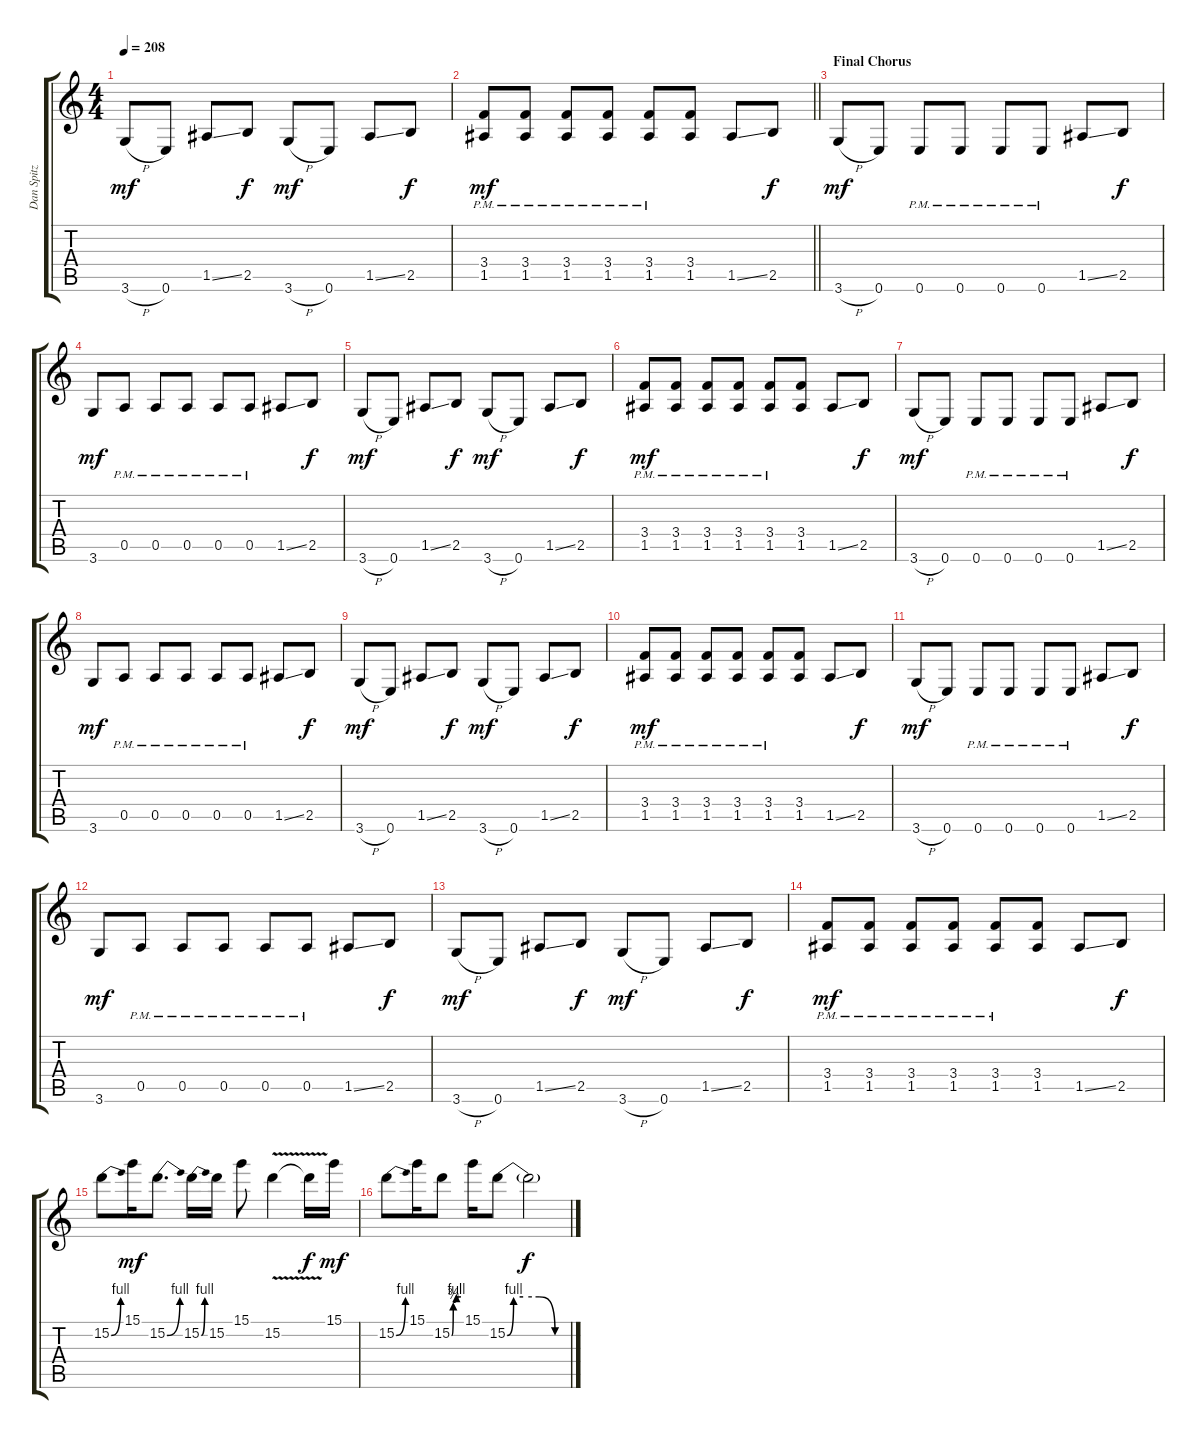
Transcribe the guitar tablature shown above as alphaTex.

\track ("Dan Spitz" "Dan Spitz") {instrument overdrivenguitar}
\staff {score tabs}
\tuning (E4 B3 G3 D3 A2 E2) {hide}
\ts (4 4)
\tempo 208
\clef g2
\ks c
3.6{h}.8{dy mf} 0.6.8 1.5{ss}.8 2.5.8{dy f} 3.6{h}.8{dy mf} 0.6.8 1.5{ss}.8 2.5.8{dy f} |
\barLineRight lightlight
(3.4{pm} 1.5{pm}).8{dy mf} (3.4{pm} 1.5{pm}).8 (3.4{pm} 1.5{pm}).8 (3.4{pm} 1.5{pm}).8 (3.4{pm} 1.5{pm}).8 (3.4 1.5).8 1.5{ss}.8 2.5.8{dy f} |
\section ("" "Final Chorus")
3.6{h}.8{dy mf} 0.6.8 0.6{pm}.8 0.6{pm}.8 0.6{pm}.8 0.6{pm}.8 1.5{ss}.8 2.5.8{dy f} |
3.6.8{dy mf} 0.5{pm}.8 0.5{pm}.8 0.5{pm}.8 0.5{pm}.8 0.5{pm}.8 1.5{ss}.8 2.5.8{dy f} |
3.6{h}.8{dy mf} 0.6.8 1.5{ss}.8 2.5.8{dy f} 3.6{h}.8{dy mf} 0.6.8 1.5{ss}.8 2.5.8{dy f} |
(3.4{pm} 1.5{pm}).8{dy mf} (3.4{pm} 1.5{pm}).8 (3.4{pm} 1.5{pm}).8 (3.4{pm} 1.5{pm}).8 (3.4{pm} 1.5{pm}).8 (3.4 1.5).8 1.5{ss}.8 2.5.8{dy f} |
3.6{h}.8{dy mf} 0.6.8 0.6{pm}.8 0.6{pm}.8 0.6{pm}.8 0.6{pm}.8 1.5{ss}.8 2.5.8{dy f} |
3.6.8{dy mf} 0.5{pm}.8 0.5{pm}.8 0.5{pm}.8 0.5{pm}.8 0.5{pm}.8 1.5{ss}.8 2.5.8{dy f} |
3.6{h}.8{dy mf} 0.6.8 1.5{ss}.8 2.5.8{dy f} 3.6{h}.8{dy mf} 0.6.8 1.5{ss}.8 2.5.8{dy f} |
(3.4{pm} 1.5{pm}).8{dy mf} (3.4{pm} 1.5{pm}).8 (3.4{pm} 1.5{pm}).8 (3.4{pm} 1.5{pm}).8 (3.4{pm} 1.5{pm}).8 (3.4 1.5).8 1.5{ss}.8 2.5.8{dy f} |
3.6{h}.8{dy mf} 0.6.8 0.6{pm}.8 0.6{pm}.8 0.6{pm}.8 0.6{pm}.8 1.5{ss}.8 2.5.8{dy f} |
3.6.8{dy mf} 0.5{pm}.8 0.5{pm}.8 0.5{pm}.8 0.5{pm}.8 0.5{pm}.8 1.5{ss}.8 2.5.8{dy f} |
3.6{h}.8{dy mf} 0.6.8 1.5{ss}.8 2.5.8{dy f} 3.6{h}.8{dy mf} 0.6.8 1.5{ss}.8 2.5.8{dy f} |
(3.4{pm} 1.5{pm}).8{dy mf} (3.4{pm} 1.5{pm}).8 (3.4{pm} 1.5{pm}).8 (3.4{pm} 1.5{pm}).8 (3.4{pm} 1.5{pm}).8 (3.4 1.5).8 1.5{ss}.8 2.5.8{dy f} |
15.2{be (bend 0 0 60 4)}.8 15.1.16{dy mf} 15.2{be (bend 0 0 60 4)}.8{d} 15.2{be (bend 0 0 60 4)}.16 15.2.16 15.1.8 15.2{v}.4 15.2{t}.16{dy f} 15.1.16{dy mf} |
15.2{be (bend 0 0 60 4)}.8 15.1.16 15.2{be (custom 0 0 10 3 30 4 60 4)}.8 15.1.16 15.2{be (custom 0 0 6 4 15 4 30 4 45 0 60 0)}.8 15.2{t}.2{dy f}
